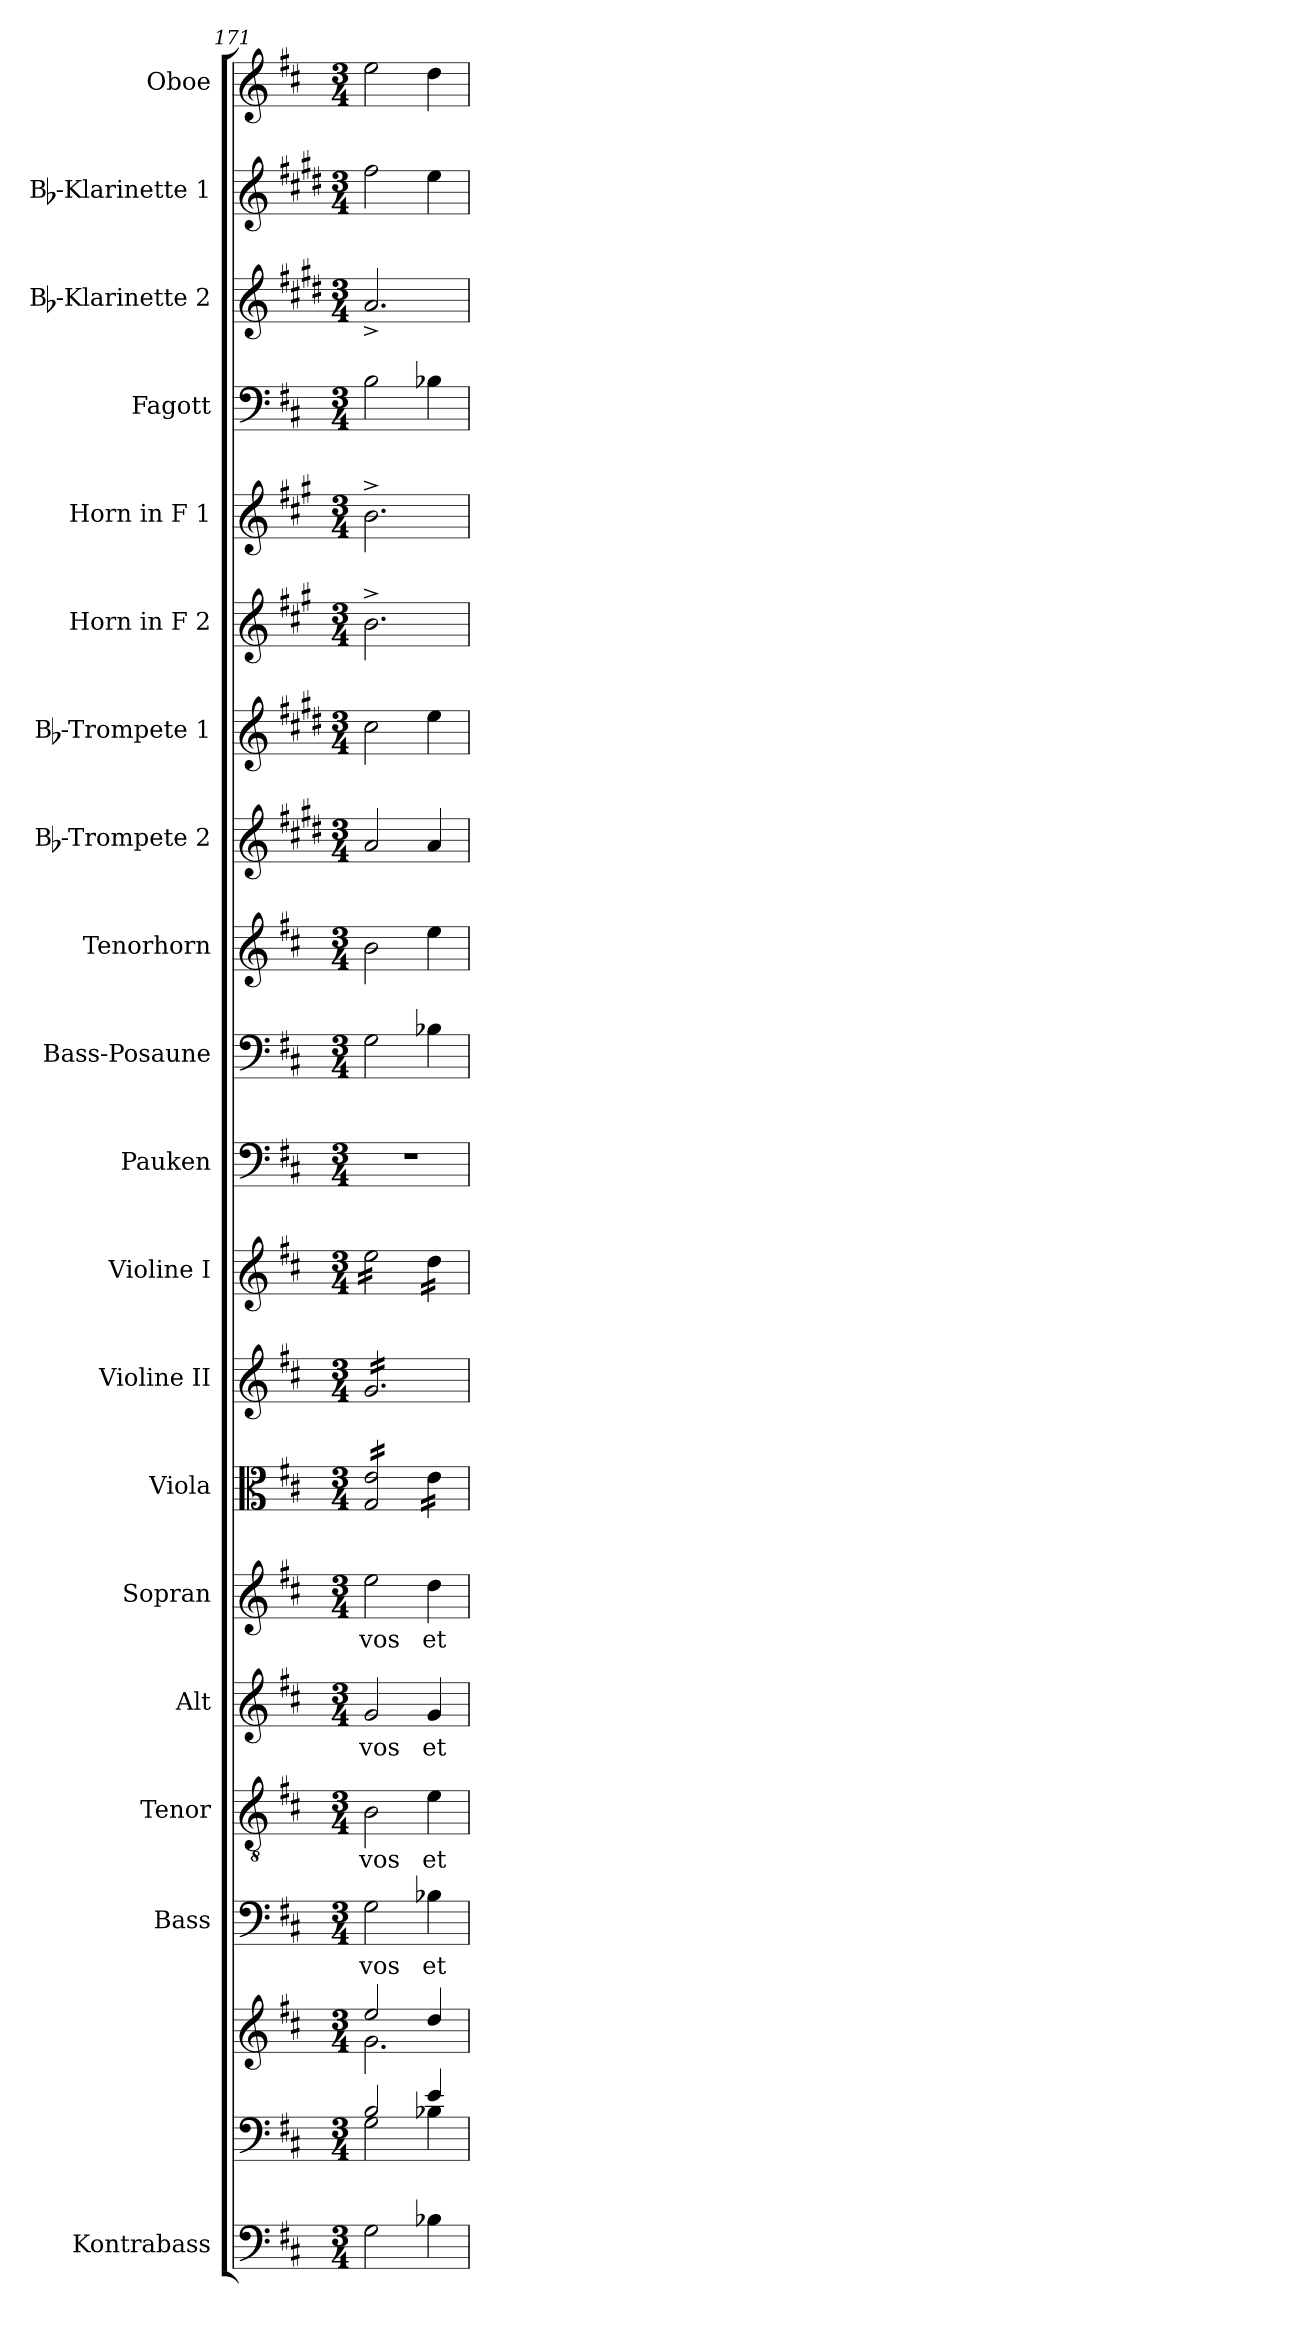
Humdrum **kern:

**kern	**kern	**kern	**kern	**text	**kern	**text	**kern	**text	**kern	**text	**kern	**kern	**kern	**kern	**kern	**kern	**kern	**kern	**kern	**kern	**kern	**kern	**kern	**kern
*part20	*part19	*part19	*part18	*part18	*part17	*part17	*part16	*part16	*part15	*part15	*part14	*part13	*part12	*part11	*part10	*part9	*part8	*part7	*part6	*part5	*part4	*part3	*part2	*part1
*staff21	*staff20	*staff19	*staff18	*staff18	*staff17	*staff17	*staff16	*staff16	*staff15	*staff15	*staff14	*staff13	*staff12	*staff11	*staff10	*staff9	*staff8	*staff7	*staff6	*staff5	*staff4	*staff3	*staff2	*staff1
*I"Kontrabass	*	*	*I"Bass	*	*I"Tenor	*	*I"Alt	*	*I"Sopran	*	*I"Viola	*I"Violine II	*I"Violine I	*I"Pauken	*I"Bass-Posaune	*I"Tenorhorn	*I"Bb-Trompete 2	*I"Bb-Trompete 1	*I"Horn in F 2	*I"Horn in F 1	*I"Fagott	*I"Bb-Klarinette 2	*I"Bb-Klarinette 1	*I"Oboe
*I'Kb.	*	*	*I'B.	*	*I'T.	*	*I'A.	*	*I'S.	*	*I'Vla.	*I'Vl. II	*I'Vl. I	*I'Pk.	*I'B. Pos.	*I'T. Hrn.	*I'Bb Trp. 2	*I'Bb Trp. 1	*	*	*I'Fg.	*I'Bb Kl. 2	*I'Bb Kl. 1	*I'Ob.
*clefF4	*clefF4	*clefG2	*clefF4	*	*clefGv2	*	*clefG2	*	*clefG2	*	*clefC3	*clefG2	*clefG2	*clefF4	*clefF4	*clefG2	*clefG2	*clefG2	*clefG2	*clefG2	*clefF4	*clefG2	*clefG2	*clefG2
*ITrd7c12	*	*	*	*	*	*	*	*	*	*	*	*	*	*	*	*ITrd8c14	*ITrd1c2	*ITrd1c2	*ITrd4c7	*ITrd4c7	*	*ITrd1c2	*ITrd1c2	*
*k[f#c#]	*k[f#c#]	*k[f#c#]	*k[f#c#]	*	*k[f#c#]	*	*k[f#c#]	*	*k[f#c#]	*	*k[f#c#]	*k[f#c#]	*k[f#c#]	*k[f#c#]	*k[f#c#]	*k[f#c#]	*k[f#c#]	*k[f#c#]	*k[f#c#]	*k[f#c#]	*k[f#c#]	*k[f#c#]	*k[f#c#]	*k[f#c#]
*D:	*D:	*D:	*D:	*	*D:	*	*D:	*	*D:	*	*D:	*D:	*D:	*D:	*D:	*D:	*D:	*D:	*D:	*D:	*D:	*D:	*D:	*D:
*M3/4	*M3/4	*M3/4	*M3/4	*	*M3/4	*	*M3/4	*	*M3/4	*	*M3/4	*M3/4	*M3/4	*M3/4	*M3/4	*M3/4	*M3/4	*M3/4	*M3/4	*M3/4	*M3/4	*M3/4	*M3/4	*M3/4
=171	=171	=171	=171	=171	=171	=171	=171	=171	=171	=171	=171	=171	=171	=171	=171	=171	=171	=171	=171	=171	=171	=171	=171	=171
*	*^	*^	*	*	*	*	*	*	*	*	*	*	*	*	*	*	*	*	*	*	*	*	*	*
!	!	!	!	!	!	!LO:LY:b	!	!LO:LY:b	!	!LO:LY:b	!	!LO:LY:b	!	!	!	!	!	!	!	!	!	!	!	!	!	!
*	*	*	*	*	*	*	*	*	*	*	*	*	*tremolo	*	*	*	*	*	*	*	*	*	*	*	*	*
*	*	*	*	*	*	*	*	*	*	*	*	*	*	*tremolo	*	*	*	*	*	*	*	*	*	*	*	*
*	*	*	*	*	*	*	*	*	*	*	*	*	*	*	*tremolo	*	*	*	*	*	*	*	*	*	*	*
2GG\	2B/	2G\	2ee/	2.g\	2G\	-vos	2B\	-vos	2g/	-vos	2ee\	-vos	16G/ 16e/LL	16g/LL	16ee\LL	2.r	2G\	2B\	2g/	2b\	2.e^>\	2.e^>\	2B\	2.g^</	2ee\	2ee\
.	.	.	.	.	.	.	.	.	.	.	.	.	16G/ 16e/	16g/	16ee\	.	.	.	.	.	.	.	.	.	.	.
.	.	.	.	.	.	.	.	.	.	.	.	.	16G/ 16e/	16g/	16ee\	.	.	.	.	.	.	.	.	.	.	.
.	.	.	.	.	.	.	.	.	.	.	.	.	16G/ 16e/	16g/	16ee\	.	.	.	.	.	.	.	.	.	.	.
.	.	.	.	.	.	.	.	.	.	.	.	.	16G/ 16e/	16g/	16ee\	.	.	.	.	.	.	.	.	.	.	.
.	.	.	.	.	.	.	.	.	.	.	.	.	16G/ 16e/	16g/	16ee\	.	.	.	.	.	.	.	.	.	.	.
.	.	.	.	.	.	.	.	.	.	.	.	.	16G/ 16e/	16g/	16ee\	.	.	.	.	.	.	.	.	.	.	.
.	.	.	.	.	.	.	.	.	.	.	.	.	16G/ 16e/JJ	16g/	16ee\JJ	.	.	.	.	.	.	.	.	.	.	.
!	!	!	!	!	!	!LO:LY:b	!	!LO:LY:b	!	!LO:LY:b	!	!LO:LY:b	!	!	!	!	!	!	!	!	!	!	!	!	!	!
4BB-X\	4e/	4B-X\	4dd/	.	4B-X\	et	4e\	et	4g/	et	4dd\	et	16e\LL	16g/	16dd\LL	.	4B-X\	4e\	4g/	4dd\	.	.	4B-X\	.	4dd\	4dd\
.	.	.	.	.	.	.	.	.	.	.	.	.	16e\	16g/	16dd\	.	.	.	.	.	.	.	.	.	.	.
.	.	.	.	.	.	.	.	.	.	.	.	.	16e\	16g/	16dd\	.	.	.	.	.	.	.	.	.	.	.
.	.	.	.	.	.	.	.	.	.	.	.	.	16e\JJ	16g/JJ	16dd\JJ	.	.	.	.	.	.	.	.	.	.	.
*	*	*	*	*	*	*	*	*	*	*	*	*	*	*	*Xtremolo	*	*	*	*	*	*	*	*	*	*	*
*	*	*	*	*	*	*	*	*	*	*	*	*	*	*Xtremolo	*	*	*	*	*	*	*	*	*	*	*	*
*	*	*	*	*	*	*	*	*	*	*	*	*	*Xtremolo	*	*	*	*	*	*	*	*	*	*	*	*	*
*	*v	*v	*	*	*	*	*	*	*	*	*	*	*	*	*	*	*	*	*	*	*	*	*	*	*	*
*	*	*v	*v	*	*	*	*	*	*	*	*	*	*	*	*	*	*	*	*	*	*	*	*	*	*
=	=	=	=	=	=	=	=	=	=	=	=	=	=	=	=	=	=	=	=	=	=	=	=	=
*-	*-	*-	*-	*-	*-	*-	*-	*-	*-	*-	*-	*-	*-	*-	*-	*-	*-	*-	*-	*-	*-	*-	*-	*-
